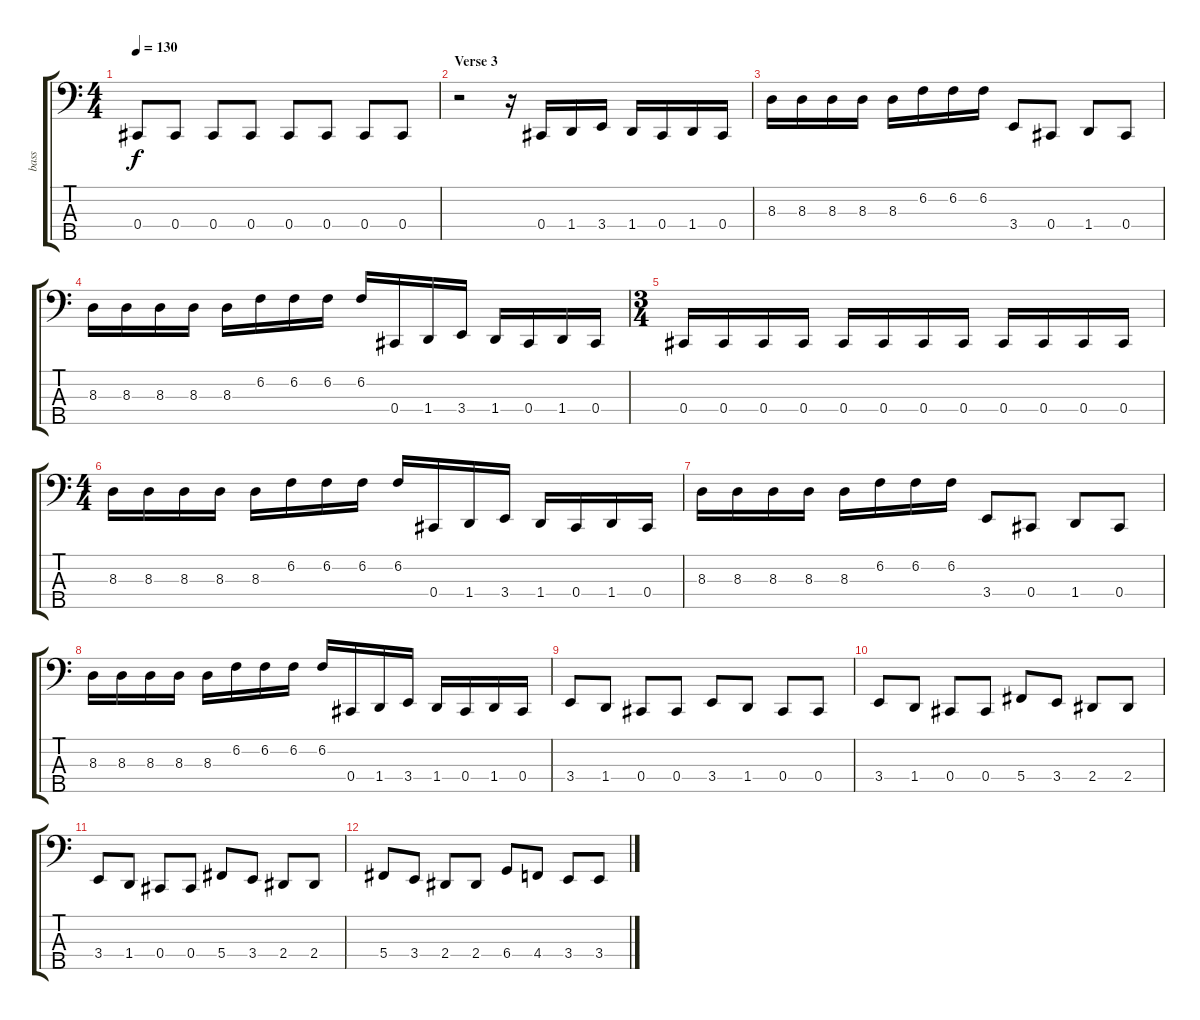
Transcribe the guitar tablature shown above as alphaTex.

\track ("bass" "bass") {instrument electricbasspick}
\staff {score tabs}
\tuning (E2 B1 Gb1 Db1 Ab0) {hide}
\ts (4 4)
\tempo 130
\clef f4
\ks c
0.4.8{dy f} 0.4.8 0.4.8 0.4.8 0.4.8 0.4.8 0.4.8 0.4.8 |
\section ("" "Verse 3")
r.2 r.16 0.4.16 1.4.16 3.4.16 1.4.16 0.4.16 1.4.16 0.4.16 |
8.3.16 8.3.16 8.3.16 8.3.16 8.3.16 6.2.16 6.2.16 6.2.16 3.4.8 0.4.8 1.4.8 0.4.8 |
8.3.16 8.3.16 8.3.16 8.3.16 8.3.16 6.2.16 6.2.16 6.2.16 6.2.16 0.4.16 1.4.16 3.4.16 1.4.16 0.4.16 1.4.16 0.4.16 |
\ts (3 4)
0.4.16 0.4.16 0.4.16 0.4.16 0.4.16 0.4.16 0.4.16 0.4.16 0.4.16 0.4.16 0.4.16 0.4.16 |
\ts (4 4)
8.3.16 8.3.16 8.3.16 8.3.16 8.3.16 6.2.16 6.2.16 6.2.16 6.2.16 0.4.16 1.4.16 3.4.16 1.4.16 0.4.16 1.4.16 0.4.16 |
8.3.16 8.3.16 8.3.16 8.3.16 8.3.16 6.2.16 6.2.16 6.2.16 3.4.8 0.4.8 1.4.8 0.4.8 |
8.3.16 8.3.16 8.3.16 8.3.16 8.3.16 6.2.16 6.2.16 6.2.16 6.2.16 0.4.16 1.4.16 3.4.16 1.4.16 0.4.16 1.4.16 0.4.16 |
3.4.8 1.4.8 0.4.8 0.4.8 3.4.8 1.4.8 0.4.8 0.4.8 |
3.4.8 1.4.8 0.4.8 0.4.8 5.4.8 3.4.8 2.4.8 2.4.8 |
3.4.8 1.4.8 0.4.8 0.4.8 5.4.8 3.4.8 2.4.8 2.4.8 |
5.4.8 3.4.8 2.4.8 2.4.8 6.4.8 4.4.8 3.4.8 3.4.8
